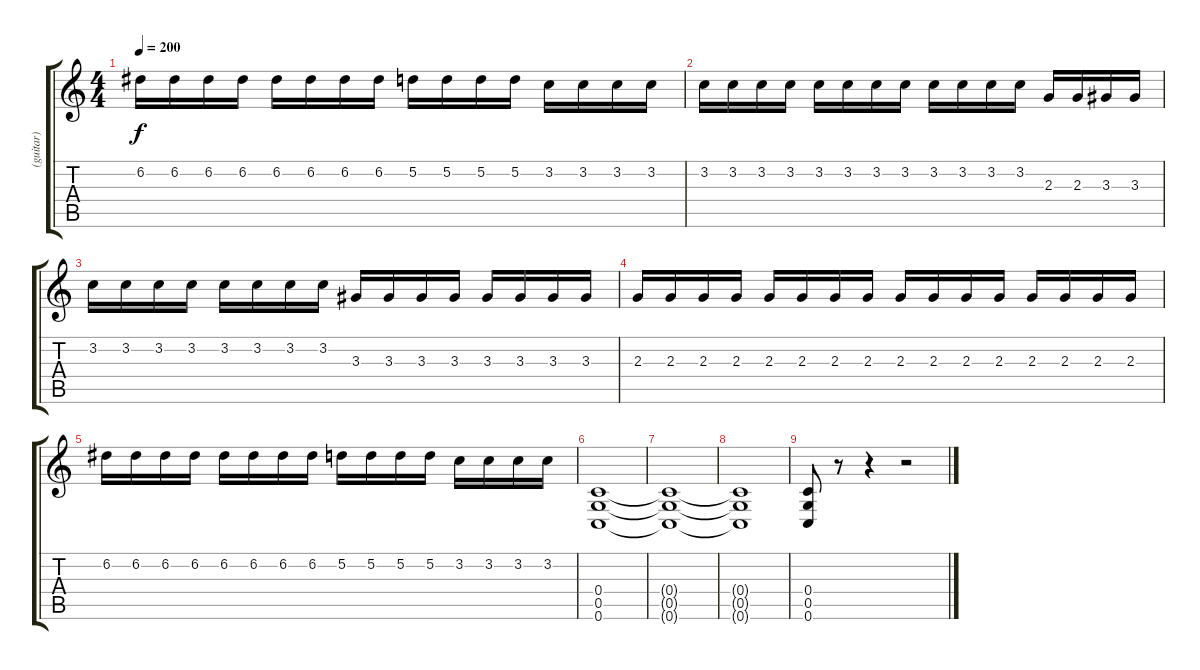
\track ("(guitar)" "(guitar)") {instrument distortionguitar}
\staff {score tabs}
\tuning (D4 A3 F3 C3 G2 C2) {hide}
\ts (4 4)
\tempo 200
\clef g2
\ks c
6.2.16{dy f} 6.2.16 6.2.16 6.2.16 6.2.16 6.2.16 6.2.16 6.2.16 5.2.16 5.2.16 5.2.16 5.2.16 3.2.16 3.2.16 3.2.16 3.2.16 |
3.2.16 3.2.16 3.2.16 3.2.16 3.2.16 3.2.16 3.2.16 3.2.16 3.2.16 3.2.16 3.2.16 3.2.16 2.3.16 2.3.16 3.3.16 3.3.16 |
3.2.16 3.2.16 3.2.16 3.2.16 3.2.16 3.2.16 3.2.16 3.2.16 3.3.16 3.3.16 3.3.16 3.3.16 3.3.16 3.3.16 3.3.16 3.3.16 |
2.3.16 2.3.16 2.3.16 2.3.16 2.3.16 2.3.16 2.3.16 2.3.16 2.3.16 2.3.16 2.3.16 2.3.16 2.3.16 2.3.16 2.3.16 2.3.16 |
6.2.16 6.2.16 6.2.16 6.2.16 6.2.16 6.2.16 6.2.16 6.2.16 5.2.16 5.2.16 5.2.16 5.2.16 3.2.16 3.2.16 3.2.16 3.2.16 |
(0.4 0.5 0.6).1 |
(0.4{t} 0.5{t} 0.6{t}).1 |
(0.4{t} 0.5{t} 0.6{t}).1 |
(0.4 0.5 0.6).8 r.8 r.4 r.2
